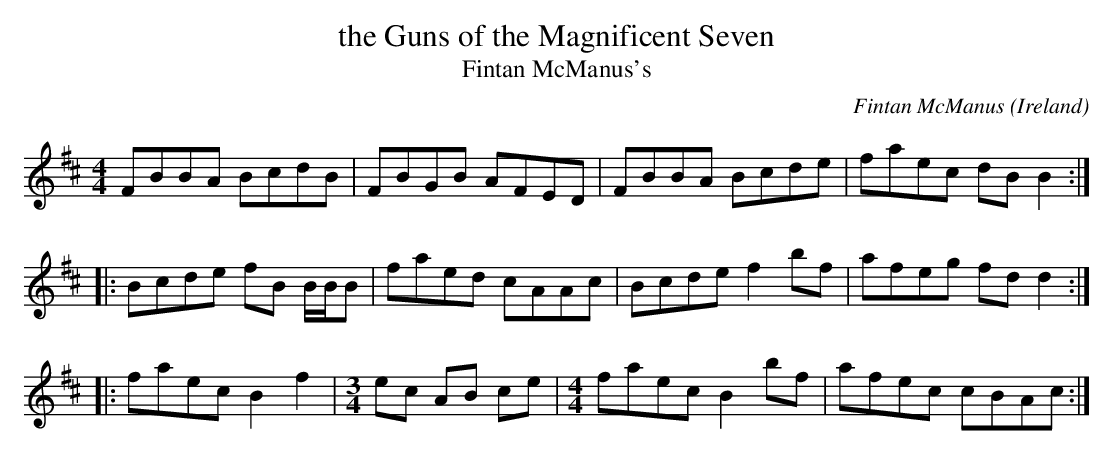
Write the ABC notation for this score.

X:1
T:the Guns of the Magnificent Seven
T:Fintan McManus's
O:Ireland
M:4/4
C:Fintan McManus
K:Bm
FBBA BcdB|FBGB AFED|FBBA Bcde|faec dBB2:|
|:Bcde fB B/2B/2B|faed cAAc|Bcde f2bf|afeg fdd2:|
|:faec B2f2|\
M:3/4
ec AB ce|\
M:4/4
faec B2bf|afec cBAc:|
